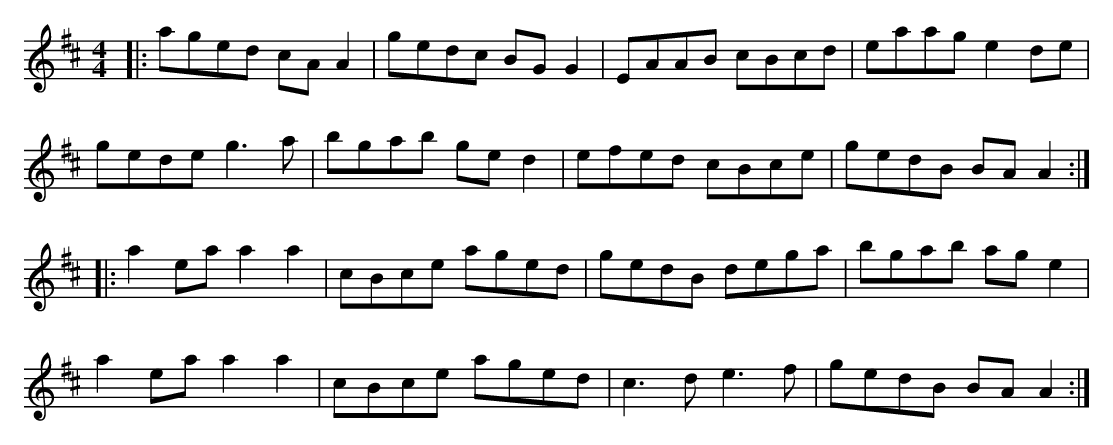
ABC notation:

X:1
M:4/4
K:Amix
|:aged cAA2|gedc BGG2|EAAB cBcd|eaag e2de|
gede g3a|bgab ged2|efed cBce|gedB BAA2:|
|:a2ea a2a2|cBce aged|gedB dega|bgab age2|
a2ea a2a2|cBce aged|c3d e3f|gedB BAA2:|
